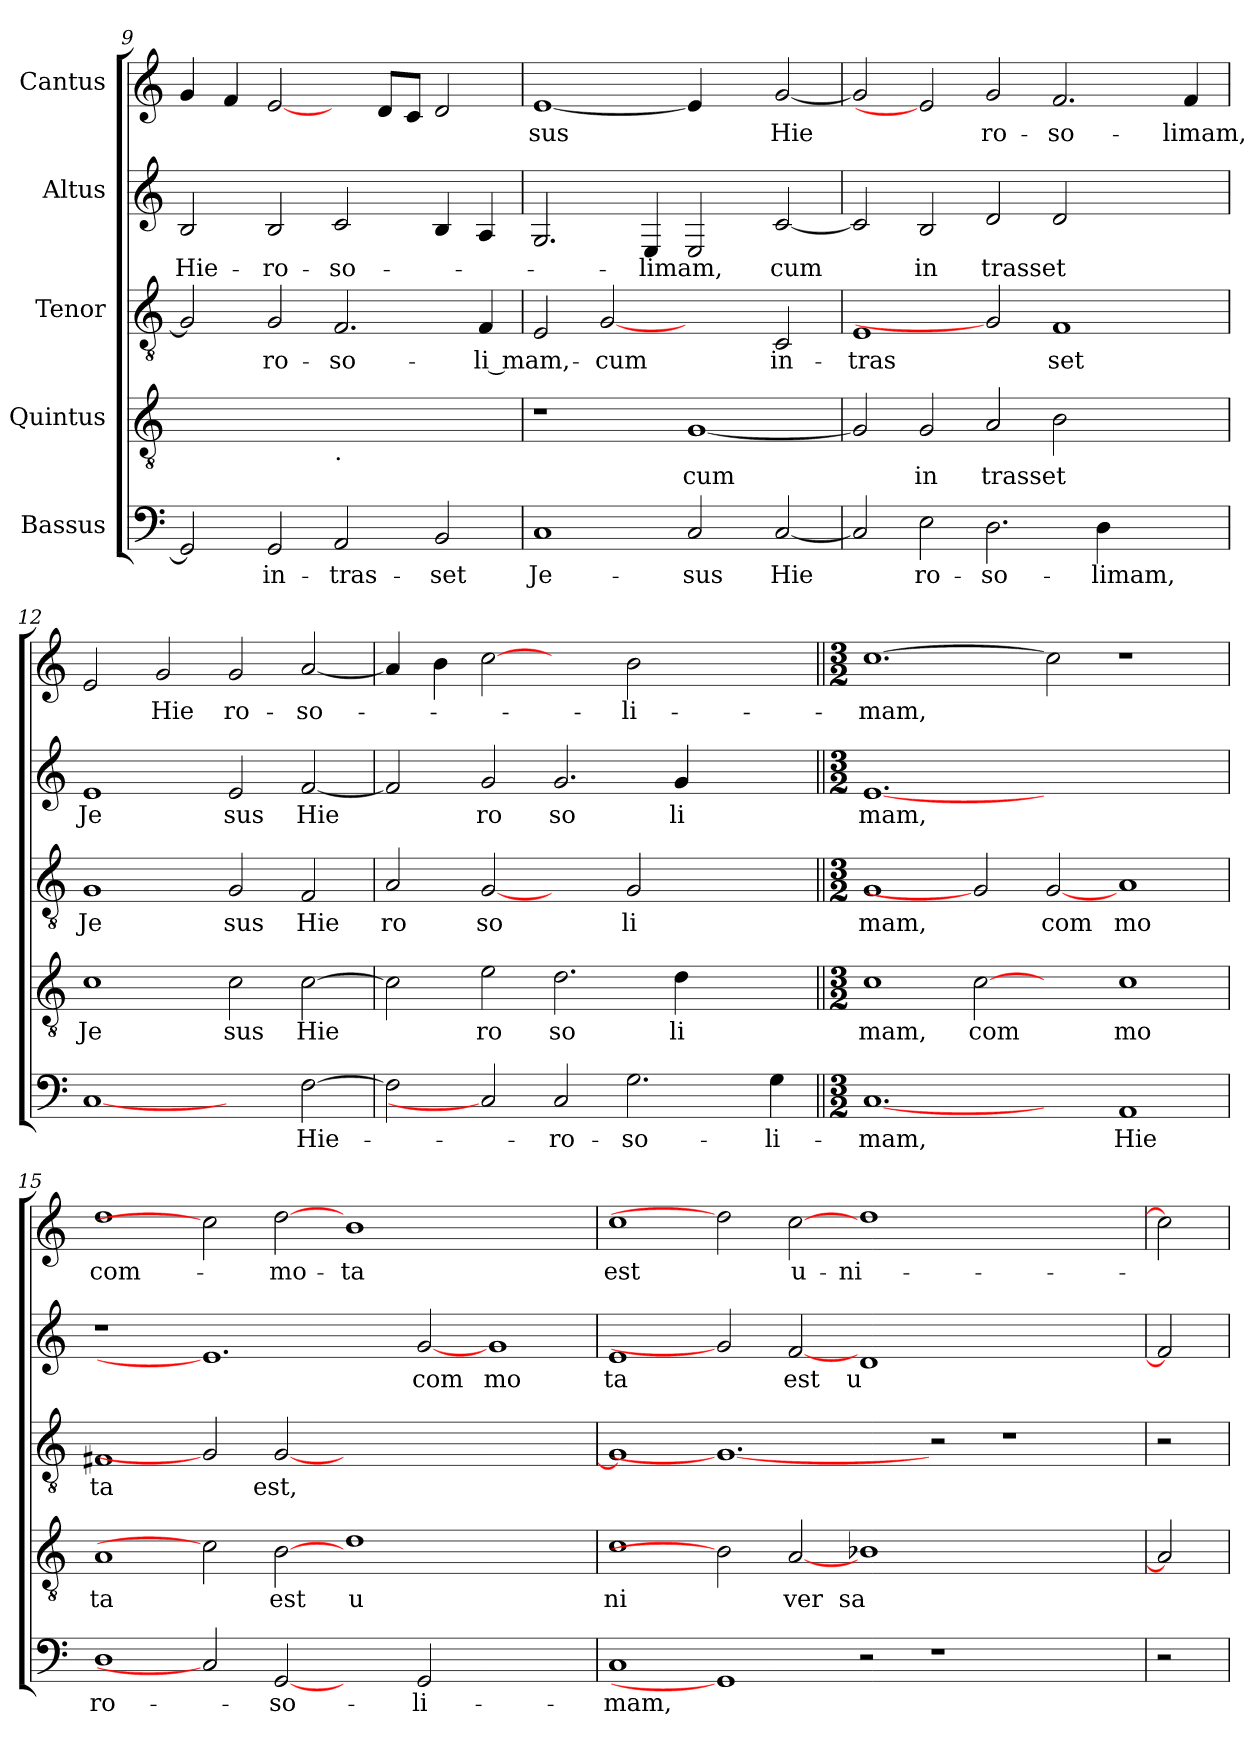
**kern	**text	**kern	**text	**kern	**text	**kern	**text	**kern	**text
*part5	*part5	*part4	*part4	*part3	*part3	*part2	*part2	*part1	*part1
*staff5	*staff5	*staff4	*staff4	*staff3	*staff3	*staff2	*staff2	*staff1	*staff1
*I"Bassus	*	*I"Quintus	*	*I"Tenor	*	*I"Altus	*	*I"Cantus	*
*clefF4	*	*clefGv2	*	*clefGv2	*	*clefG2	*	*clefG2	*
*k[]	*	*k[]	*	*k[]	*	*k[]	*	*k[]	*
=9	=9	=9	=9	=9	=9	=9	=9	=9	=9
!	!	!	!	!	!	!	!LO:LY:b	!	!
2GG/]	.	1ryy	.	2G/]	.	2B/	Hie-	4g/	.
.	.	.	.	.	.	.	.	4f/	.
!	!LO:LY:b	!	!	!	!LO:LY:b	!	!LO:LY:b	!	!
2GG/	in-	.	.	2G/	-ro-	2B/	-ro-	[2e/	.
!	!	!LO:TX:b:t=.	!	!	!	!	!	!	!
!	!LO:LY:b	!	!	!	!LO:LY:b	!	!LO:LY:b	!	!
2AA/	-tras-	1ryy	.	2.F/	-so-	2c/	-so-	4ryy	.
.	.	.	.	.	.	.	.	8d/L	.
.	.	.	.	.	.	.	.	8c/J	.
!	!LO:LY:b	!	!	!	!	!	!	!	!
2BB/	-set	.	.	.	.	4B/	.	2d/	.
!	!	!	!	!	!LO:LY:b	!	!	!	!
.	.	.	.	4F/	-li mam,-	4A/	.	.	.
=10	=10	=10	=10	=10	=10	=10	=10	=10	=10
!	!LO:LY:b	!	!	!	!	!	!	!	!LO:LY:b
1C	Je-	1r	.	2E/	.	2.G/	.	[1e	sus
!	!	!	!	!	!LO:LY:b	!	!	!	!
.	.	.	.	[2G	-cum	.	.	.	.
!	!	!	!	!	!	!	!LO:LY:b	!	!
.	.	.	.	.	.	4E/	-limam,	.	.
!	!LO:LY:b	!	!LO:LY:b	!	!	!	!	!	!
2C/	-sus	[>1G	cum	2ryy	.	2E/	.	4e/]	.
.	.	.	.	.	.	.	.	4ryy	.
!	!LO:LY:b	!	!	!	!LO:LY:b	!	!LO:LY:b	!	!LO:LY:b
[>2C/	Hie	.	.	2C/	in-	[>2c/	cum	[>2g/	Hie
!!LO:LB:g=z
=11	=11	=11	=11	=11	=11	=11	=11	=11	=11
!	!	!	!	!	!LO:LY:b	!	!	!	!
2C/]	.	2G/]	.	1E	-tras	2c/]	.	2g/]	.
!	!LO:LY:b	!	!LO:LY:b	!	!	!	!LO:LY:b	!	!
2E\	-ro-	2G/	in	.	.	2B/	in	2e]	.
!	!LO:LY:b	!	!LO:LY:b	!	!	!	!LO:LY:b	!	!LO:LY:b
2.D\	-so-	2A/	trasset	2G]	.	2d/	trasset	2g/	ro-
!	!	!	!	!	!LO:LY:b	!	!	!	!LO:LY:b
.	.	2B\	.	1F	set	2d/	.	2.f/	-so-
!	!LO:LY:b	!	!	!	!	!	!	!	!
4D\	-limam,	.	.	.	.	.	.	.	.
2ryy	.	2ryy	.	.	.	2ryy	.	.	.
!	!	!	!	!	!	!	!	!	!LO:LY:b
.	.	.	.	.	.	.	.	4f/	-limam,
=12	=12	=12	=12	=12	=12	=12	=12	=12	=12
!	!	!	!LO:LY:b	!	!LO:LY:b	!	!LO:LY:b	!	!
[1C	.	1c	Je	1G	Je	1e	Je	2e/	.
!	!	!	!	!	!	!	!	!	!LO:LY:b
.	.	.	.	.	.	.	.	2g/	Hie
!	!	!	!LO:LY:b	!	!LO:LY:b	!	!LO:LY:b	!	!LO:LY:b
2ryy	.	2c\	sus	2G/	sus	2e/	sus	2g/	-ro-
!	!LO:LY:b	!	!LO:LY:b	!	!LO:LY:b	!	!LO:LY:b	!	!LO:LY:b
[>2F\	Hie-	[>2c\	Hie	2F/	Hie	[<2f/	Hie	[<2a/	-so-
=13	=13	=13	=13	=13	=13	=13	=13	=13	=13
!	!	!	!	!	!LO:LY:b	!	!	!	!
2F\]	.	2c\]	.	2A/	ro	2f/]	.	4a/]	.
.	.	.	.	.	.	.	.	4b\	.
!	!	!	!LO:LY:b	!	!LO:LY:b	!	!LO:LY:b	!	!
2C]	.	2e\	ro	[2G	so	2g/	ro	[2cc	.
!	!LO:LY:b	!	!LO:LY:b	!	!	!	!LO:LY:b	!	!
2C/	-ro-	2.d\	so	2ryy	.	2.g/	so	2ryy	.
!	!LO:LY:b	!	!	!	!LO:LY:b	!	!	!	!LO:LY:b
2.G\	-so-	.	.	2G/	li	.	.	2b\	-li-
!	!	!	!LO:LY:b	!	!	!	!LO:LY:b	!	!
.	.	4d\	li	.	.	4g>/	li	.	.
.	.	2ryy	.	2ryy	.	2ryy	.	2ryy	.
!	!LO:LY:b	!	!	!	!	!	!	!	!
4G\	-li-	.	.	.	.	.	.	.	.
=14||	=14||	=14||	=14||	=14||	=14||	=14||	=14||	=14||	=14||
*M3/2	*	*M3/2	*	*M3/2	*	*M3/2	*	*M3/2	*
!	!LO:LY:b	!	!LO:LY:b	!	!LO:LY:b	!	!LO:LY:b	!	!LO:LY:b
[1.C	-mam,	1c	mam,	1G	mam,	[1.e	mam,	[1.cc	-mam,
!	!	!	!LO:LY:b	!	!	!	!	!	!
.	.	[2c	com	2G]	.	.	.	.	.
!	!	!	!	!	!LO:LY:b	!	!	!	!
2ryy	.	2ryy	.	[2G	com	1.ryy	.	2cc]	.
!	!LO:LY:b	!	!LO:LY:b	!	!LO:LY:b	!	!	!	!
1AA	Hie	1c	mo	1A	mo	.	.	1r	.
=15	=15	=15	=15	=15	=15	=15	=15	=15	=15
!	!LO:LY:b	!	!LO:LY:b	!	!LO:LY:b	!	!	!	!LO:LY:b
1D	-ro-	1A	ta	1F#X	ta	1r	.	1dd	com-
2C]	.	2c]	.	2G]	.	1.e]	.	2cc]	.
!	!LO:LY:b	!	!LO:LY:b	!	!LO:LY:b	!	!	!	!LO:LY:b
[2GG	-so-	[2B	est	[<2G	est,	.	.	[2dd	-mo-
!	!	!	!LO:LY:b	!	!	!	!	!	!LO:LY:b
2ryy	.	1d	u	0ryy	.	.	.	1b	-ta
!	!LO:LY:b	!	!	!	!	!	!LO:LY:b	!	!
2GG/	-li-	.	.	.	.	[2g	com	.	.
!	!	!	!	!	!	!	!LO:LY:b	!	!
1ryy	.	1ryy	.	.	.	1g	mo	1ryy	.
=16	=16	=16	=16	=16	=16	=16	=16	=16	=16
!	!LO:LY:b	!	!LO:LY:b	!	!	!	!LO:LY:b	!	!LO:LY:b
1C	-mam,	1c	ni	1G]	.	1e	ta	1cc	est
1GG]	.	2B]	.	1.G_	.	2g]	.	2dd]	.
!	!	!	!LO:LY:b	!	!	!	!LO:LY:b	!	!LO:LY:b
.	.	[2A	ver	.	.	[2f	est	[2cc	u-
!	!	!	!LO:LY:b	!	!	!	!LO:LY:b	!	!LO:LY:b
2r	.	1B-X	sa	.	.	1d	u	1dd	-ni-
1r	.	.	.	2r	.	.	.	.	.
.	.	1ryy	.	1r	.	1ryy	.	1ryy	.
2ryy	.	.	.	.	.	.	.	.	.
=17	=17	=17	=17	=17	=17	=17	=17	=17	=17
2r	.	2A]	.	2r	.	2f]	.	2cc]	.
=	=	=	=	=	=	=	=	=	=
*-	*-	*-	*-	*-	*-	*-	*-	*-	*-
